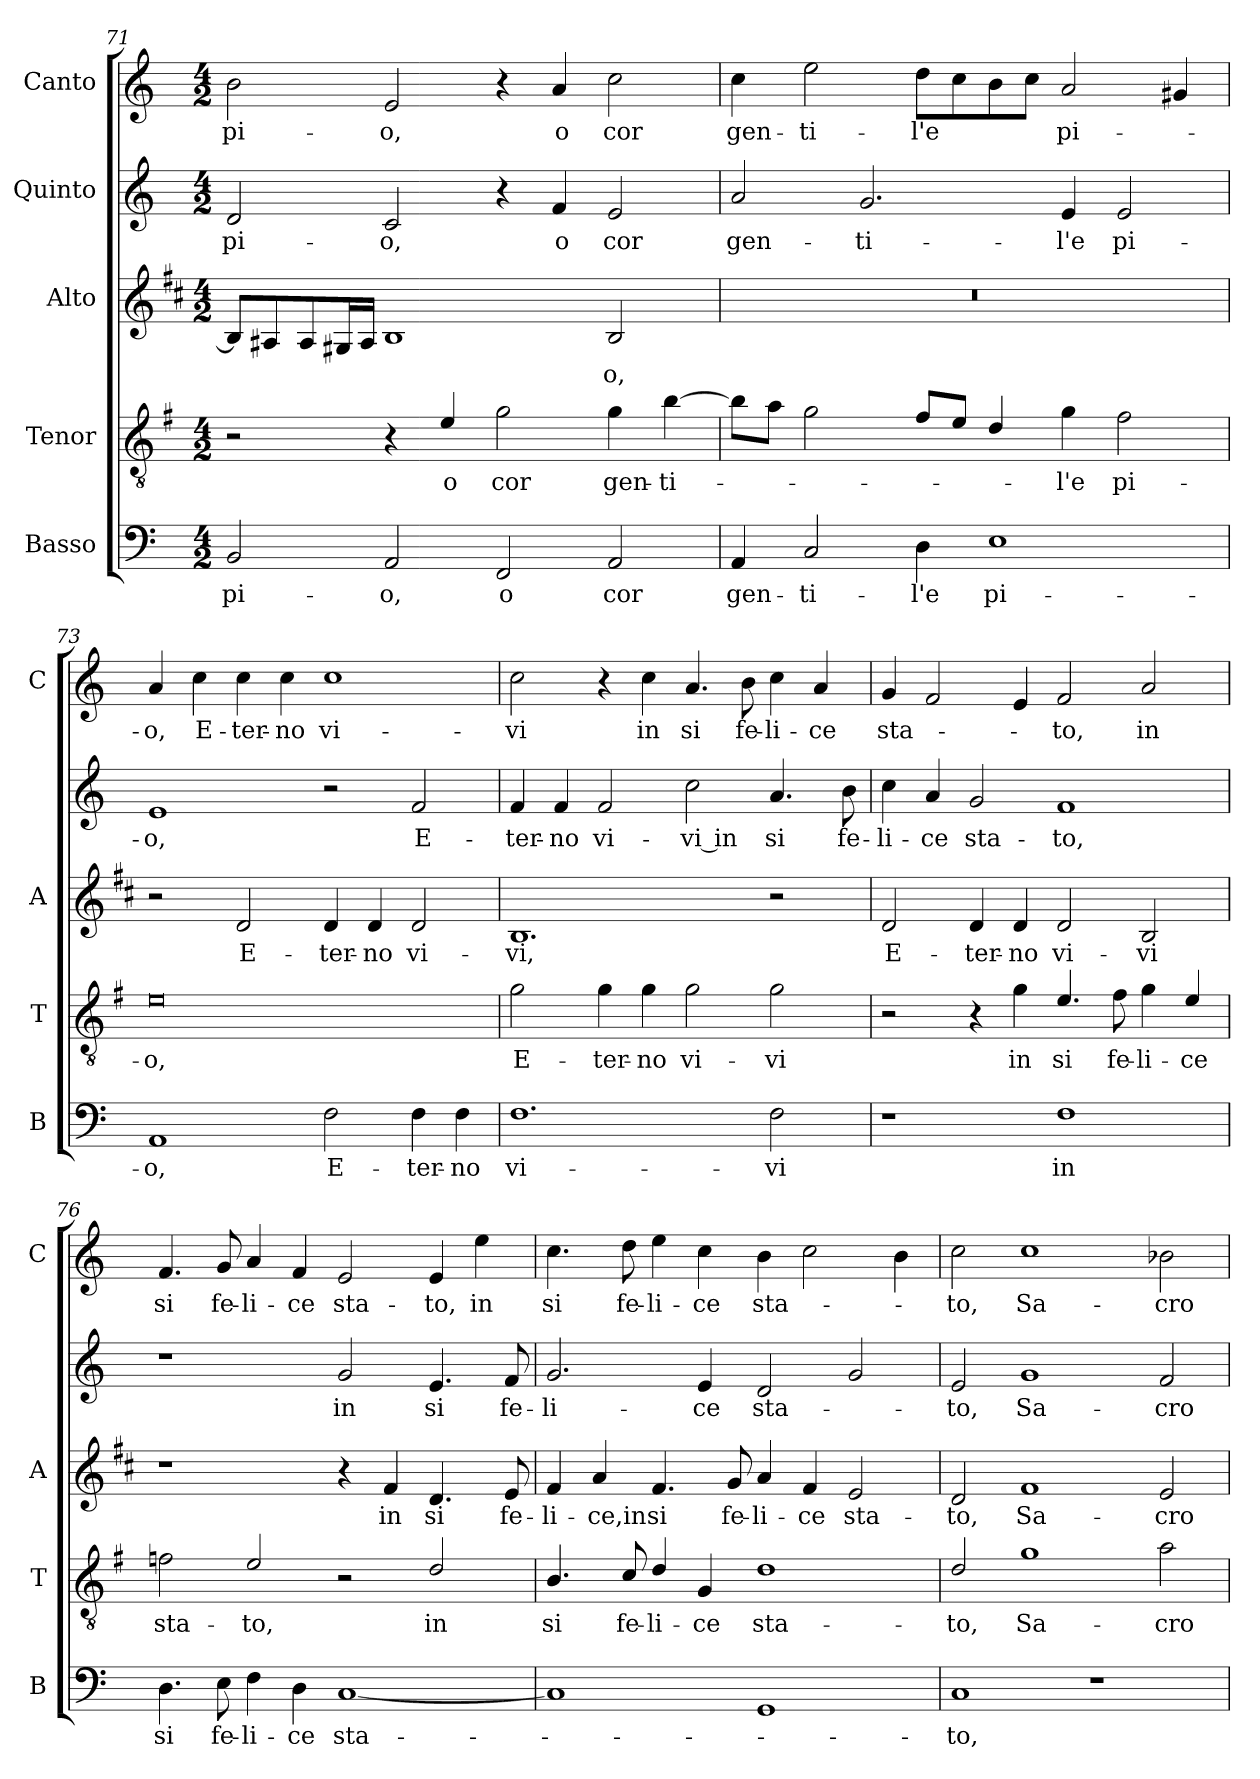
**kern	**text	**kern	**text	**kern	**text	**kern	**text	**kern	**text
*part5	*part5	*part4	*part4	*part3	*part3	*part2	*part2	*part1	*part1
*staff5	*staff5	*staff4	*staff4	*staff3	*staff3	*staff2	*staff2	*staff1	*staff1
*I"Basso	*	*I"Tenor	*	*I"Alto	*	*I"Quinto	*	*I"Canto	*
*I'B	*	*I'T	*	*I'A	*	*	*	*I'C	*
*clefF4	*	*clefGv2	*	*clefG2	*	*clefG2	*	*clefG2	*
*	*	*ITrd4c7	*	*ITrd1c2	*	*	*	*	*
*k[]	*	*k[]	*	*k[]	*	*k[]	*	*k[]	*
*C:	*	*C:	*	*C:	*	*C:	*	*C:	*
*M4/2	*	*M4/2	*	*M4/2	*	*M4/2	*	*M4/2	*
=71	=71	=71	=71	=71	=71	=71	=71	=71	=71
!	!LO:LY:b	!	!	!	!	!	!LO:LY:b	!	!LO:LY:b
2BB/	pi-	2r	.	8A/L]	.	2d/	pi-	2b\	pi-
.	.	.	.	8G#X/	.	.	.	.	.
.	.	.	.	8G#/	.	.	.	.	.
.	.	.	.	16F#X/L	.	.	.	.	.
.	.	.	.	16G#/JJ	.	.	.	.	.
!	!LO:LY:b	!	!	!	!	!	!LO:LY:b	!	!LO:LY:b
2AA/	-o,	4r	.	1A	.	2c/	-o,	2e/	-o,
!	!	!	!LO:LY:b	!	!	!	!	!	!
.	.	4A/	o	.	.	.	.	.	.
!	!LO:LY:b	!	!LO:LY:b	!	!	!	!	!	!
2FF/	o	2c\	cor	.	.	4r	.	4r	.
!	!	!	!	!	!	!	!LO:LY:b	!	!LO:LY:b
.	.	.	.	.	.	4f/	o	4a/	o
!	!LO:LY:b	!	!LO:LY:b	!	!LO:LY:b	!	!LO:LY:b	!	!LO:LY:b
2AA/	cor	4c\	gen-	2A/	-o,	2e/	cor	2cc\	cor
!	!	!	!LO:LY:b	!	!	!	!	!	!
.	.	[4e\	-ti-	.	.	.	.	.	.
=72	=72	=72	=72	=72	=72	=72	=72	=72	=72
!	!LO:LY:b	!	!	!	!	!	!LO:LY:b	!	!LO:LY:b
4AA/	gen-	8e\L]	.	0r	.	2a/	gen-	4cc\	gen-
.	.	8d\J	.	.	.	.	.	.	.
!	!LO:LY:b	!	!	!	!	!	!	!	!LO:LY:b
2C/	-ti-	2c\	.	.	.	.	.	2ee\	-ti-
!	!	!	!	!	!	!	!LO:LY:b	!	!
.	.	.	.	.	.	2.g/	-ti-	.	.
!	!LO:LY:b	!	!	!	!	!	!	!	!LO:LY:b
4D\	-l'e	8B/L	.	.	.	.	.	8dd\L	-l'e
.	.	8A/J	.	.	.	.	.	8cc\	.
!	!LO:LY:b	!	!	!	!	!	!	!	!
1E	pi-	4G/	.	.	.	.	.	8b\	.
.	.	.	.	.	.	.	.	8cc\J	.
!	!	!	!LO:LY:b	!	!	!	!LO:LY:b	!	!LO:LY:b
.	.	4c\	-l'e	.	.	4e/	-l'e	2a/	pi-
!	!	!	!LO:LY:b	!	!	!	!LO:LY:b	!	!
.	.	2B\	pi-	.	.	2e/	pi-	.	.
.	.	.	.	.	.	.	.	4g#X/	.
=73	=73	=73	=73	=73	=73	=73	=73	=73	=73
!	!LO:LY:b	!	!LO:LY:b	!	!	!	!LO:LY:b	!	!LO:LY:b
1AA	-o,	0A	-o,	2r	.	1e	-o,	4a/	-o,
!	!	!	!	!	!	!	!	!	!LO:LY:b
.	.	.	.	.	.	.	.	4cc\	E-
!	!	!	!	!	!LO:LY:b	!	!	!	!LO:LY:b
.	.	.	.	2c/	E-	.	.	4cc\	-ter-
!	!	!	!	!	!	!	!	!	!LO:LY:b
.	.	.	.	.	.	.	.	4cc\	-no
!	!LO:LY:b	!	!	!	!LO:LY:b	!	!	!	!LO:LY:b
2F\	E-	.	.	4c/	-ter-	2r	.	1cc	vi-
!	!	!	!	!	!LO:LY:b	!	!	!	!
.	.	.	.	4c/	-no	.	.	.	.
!	!LO:LY:b	!	!	!	!LO:LY:b	!	!LO:LY:b	!	!
4F\	-ter-	.	.	2c/	vi-	2f/	E-	.	.
!	!LO:LY:b	!	!	!	!	!	!	!	!
4F\	-no	.	.	.	.	.	.	.	.
!!LO:PB:g=z
=74	=74	=74	=74	=74	=74	=74	=74	=74	=74
!	!LO:LY:b	!	!LO:LY:b	!	!LO:LY:b	!	!LO:LY:b	!	!LO:LY:b
1.F	vi-	2c\	E-	1.A	-vi,	4f/	-ter-	2cc\	-vi
!	!	!	!	!	!	!	!LO:LY:b	!	!
.	.	.	.	.	.	4f/	-no	.	.
!	!	!	!LO:LY:b	!	!	!	!LO:LY:b	!	!
.	.	4c\	-ter-	.	.	2f/	vi-	4r	.
!	!	!	!LO:LY:b	!	!	!	!	!	!LO:LY:b
.	.	4c\	-no	.	.	.	.	4cc\	in
!	!	!	!LO:LY:b	!	!	!	!LO:LY:b	!	!LO:LY:b
.	.	2c\	vi-	.	.	2cc\	-vi in	4.a/	si
!	!	!	!	!	!	!	!	!	!LO:LY:b
.	.	.	.	.	.	.	.	8b\	fe-
!	!LO:LY:b	!	!LO:LY:b	!	!	!	!LO:LY:b	!	!LO:LY:b
2F\	-vi	2c\	-vi	2r	.	4.a/	si	4cc\	-li-
!	!	!	!	!	!	!	!	!	!LO:LY:b
.	.	.	.	.	.	.	.	4a/	-ce
!	!	!	!	!	!	!	!LO:LY:b	!	!
.	.	.	.	.	.	8b\	fe-	.	.
=75	=75	=75	=75	=75	=75	=75	=75	=75	=75
!	!	!	!	!	!LO:LY:b	!	!LO:LY:b	!	!LO:LY:b
1r	.	2r	.	2c/	E-	4cc\	-li-	4g/	sta-
!	!	!	!	!	!	!	!LO:LY:b	!	!
.	.	.	.	.	.	4a/	-ce	2f/	.
!	!	!	!	!	!LO:LY:b	!	!LO:LY:b	!	!
.	.	4r	.	4c/	-ter-	2g/	sta-	.	.
!	!	!	!LO:LY:b	!	!LO:LY:b	!	!	!	!
.	.	4c\	in	4c/	-no	.	.	4e/	.
!	!LO:LY:b	!	!LO:LY:b	!	!LO:LY:b	!	!LO:LY:b	!	!LO:LY:b
1F	in	4.A/	si	2c/	vi-	1f	-to,	2f/	-to,
!	!	!	!LO:LY:b	!	!	!	!	!	!
.	.	8B\	fe-	.	.	.	.	.	.
!	!	!	!LO:LY:b	!	!LO:LY:b	!	!	!	!LO:LY:b
.	.	4c\	-li-	2A/	-vi	.	.	2a/	in
!	!	!	!LO:LY:b	!	!	!	!	!	!
.	.	4A/	-ce	.	.	.	.	.	.
=76	=76	=76	=76	=76	=76	=76	=76	=76	=76
!	!LO:LY:b	!	!LO:LY:b	!	!	!	!	!	!LO:LY:b
4.D\	si	2B-X\	sta-	1r	.	1r	.	4.f/	si
!	!LO:LY:b	!	!	!	!	!	!	!	!LO:LY:b
8E\	fe-	.	.	.	.	.	.	8g/	fe-
!	!LO:LY:b	!	!LO:LY:b	!	!	!	!	!	!LO:LY:b
4F\	-li-	2A/	-to,	.	.	.	.	4a/	-li-
!	!LO:LY:b	!	!	!	!	!	!	!	!LO:LY:b
4D\	-ce	.	.	.	.	.	.	4f/	-ce
!	!LO:LY:b	!	!	!	!	!	!LO:LY:b	!	!LO:LY:b
[1C	sta-	2r	.	4r	.	2g/	in	2e/	sta-
!	!	!	!	!	!LO:LY:b	!	!	!	!
.	.	.	.	4e/	in	.	.	.	.
!	!	!	!LO:LY:b	!	!LO:LY:b	!	!LO:LY:b	!	!LO:LY:b
.	.	2G/	in	4.c/	si	4.e/	si	4e/	-to,
!	!	!	!	!	!	!	!	!	!LO:LY:b
.	.	.	.	.	.	.	.	4ee\	in
!	!	!	!	!	!LO:LY:b	!	!LO:LY:b	!	!
.	.	.	.	8d/	fe-	8f/	fe-	.	.
=77	=77	=77	=77	=77	=77	=77	=77	=77	=77
!	!	!	!LO:LY:b	!	!LO:LY:b	!	!LO:LY:b	!	!LO:LY:b
1C]	.	4.E/	si	4e/	-li-	2.g/	-li-	4.cc\	si
!	!	!	!	!	!LO:LY:b	!	!	!	!
.	.	.	.	4g/	-ce,in	.	.	.	.
!	!	!	!LO:LY:b	!	!	!	!	!	!LO:LY:b
.	.	8F/	fe-	.	.	.	.	8dd\	fe-
!	!	!	!LO:LY:b	!	!LO:LY:b	!	!	!	!LO:LY:b
.	.	4G/	-li-	4.e/	si	.	.	4ee\	-li-
!	!	!	!LO:LY:b	!	!	!	!LO:LY:b	!	!LO:LY:b
.	.	4C/	-ce	.	.	4e/	-ce	4cc\	-ce
!	!	!	!	!	!LO:LY:b	!	!	!	!
.	.	.	.	8f/	fe-	.	.	.	.
!	!	!	!LO:LY:b	!	!LO:LY:b	!	!LO:LY:b	!	!LO:LY:b
1GG	.	1G	sta-	4g/	-li-	2d/	sta-	4b\	sta-
!	!	!	!	!	!LO:LY:b	!	!	!	!
.	.	.	.	4e/	-ce	.	.	2cc\	.
!	!	!	!	!	!LO:LY:b	!	!	!	!
.	.	.	.	2d/	sta-	2g/	.	.	.
.	.	.	.	.	.	.	.	4b\	.
!!LO:LB:g=z
=78	=78	=78	=78	=78	=78	=78	=78	=78	=78
!	!LO:LY:b	!	!LO:LY:b	!	!LO:LY:b	!	!LO:LY:b	!	!LO:LY:b
1C	-to,	2G/	-to,	2c/	-to,	2e/	-to,	2cc\	-to,
!	!	!	!LO:LY:b	!	!LO:LY:b	!	!LO:LY:b	!	!LO:LY:b
.	.	1c	Sa-	1e	Sa-	1g	Sa-	1cc	Sa-
1r	.	.	.	.	.	.	.	.	.
!	!	!	!LO:LY:b	!	!LO:LY:b	!	!LO:LY:b	!	!LO:LY:b
.	.	2d\	-cro	2d/	-cro	2f/	-cro	2b-X\	-cro
=	=	=	=	=	=	=	=	=	=
*-	*-	*-	*-	*-	*-	*-	*-	*-	*-
